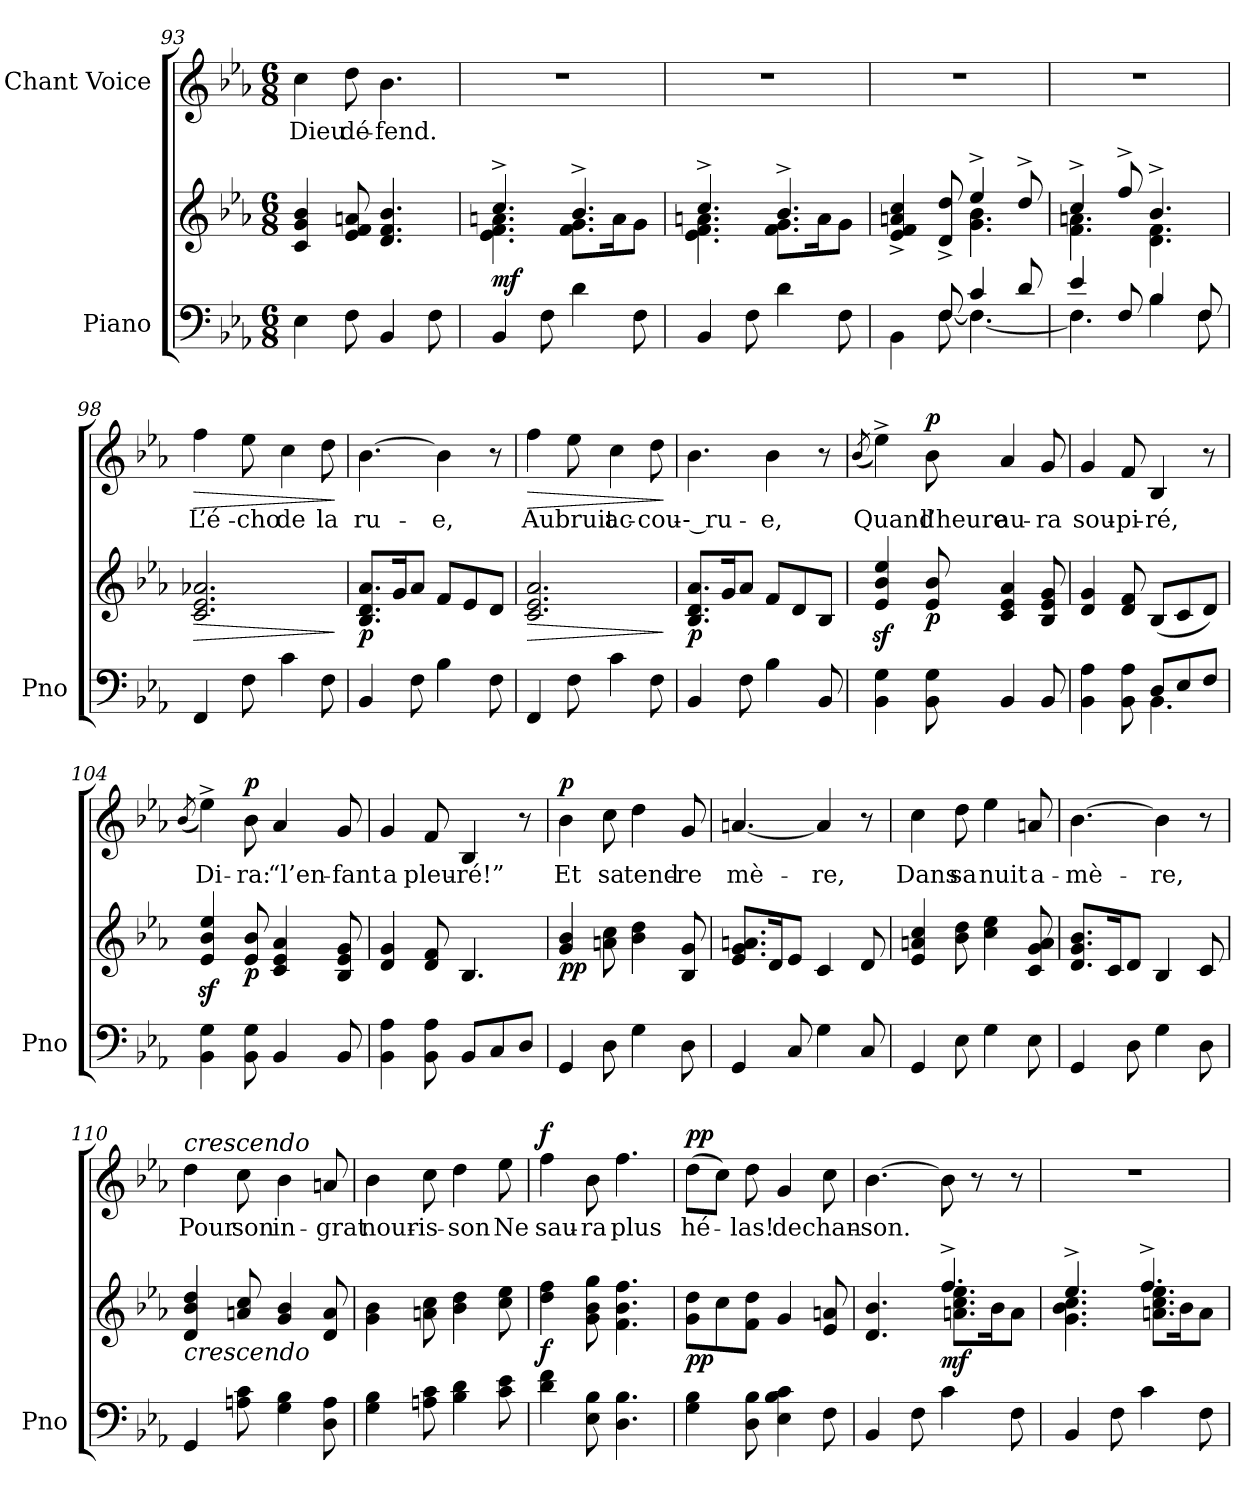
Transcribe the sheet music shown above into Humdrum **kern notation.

**kern	**kern	**dynam	**kern	**text	**dynam
*part2	*part2	*part2	*part1	*part1	*part1
*staff3	*staff2	*staff2/3	*staff1	*staff1	*staff1
*I"Piano	*	*	*I"Chant Voice	*	*
*I'Pno	*	*	*	*	*
*clefF4	*clefG2	*	*clefG2	*	*
*k[b-e-a-]	*k[b-e-a-]	*	*k[b-e-a-]	*	*
*M6/8	*M6/8	*	*M6/8	*	*
=93	=93	=93	=93	=93	=93
!	!	!	!	!LO:LY:b	!
4E-\	4c/ 4g/ 4b-/	.	4cc\	Dieu	.
!	!	!	!	!LO:LY:b	!
8F\	8e-/ 8f/ 8an/	.	8dd\	dé-	.
!	!	!	!	!LO:LY:b	!
4BB-/	4.d/ 4.f/ 4.b-/	.	4.b-\	-fend.	.
8F\	.	.	.	.	.
=94	=94	=94	=94	=94	=94
*	*^	*	*	*	*
!	!	!	!LO:DY:b	!	!	!
4BB-/	4.cc^/	4.e-\ 4.f\ 4.an\	mf	2.r	.	.
8F\	.	.	.	.	.	.
4d\	4.b-^/	8.f\ 8.g\L	.	.	.	.
.	.	16a\K	.	.	.	.
8F\	.	8g\J	.	.	.	.
=95	=95	=95	=95	=95	=95	=95
4BB-/	4.cc^/	4.e-\ 4.f\ 4.an\	.	2.r	.	.
8F\	.	.	.	.	.	.
4d\	4.b-^/	8.f\ 8.g\L	.	.	.	.
.	.	16a\K	.	.	.	.
8F\	.	8g\J	.	.	.	.
!!LO:LB:g=z
=96	=96	=96	=96	=96	=96	=96
*^	*	*	*	*	*	*
4BB-\	4ryy	4e-/^> 4f/^> 4an/^> 4cc/^>	4ryy	.	2.r	.	.
8F/	[8F\	8d/^> 8dd/^>	8ryy	.	.	.	.
4c/	4.F\_	4ee-^/	4.g\ 4.b-\	.	.	.	.
8d/	.	8dd^/	.	.	.	.	.
=97	=97	=97	=97	=97	=97	=97	=97
4e-/	4.F\]	4cc^/	4.f\ 4.an\	.	2.r	.	.
8F/	.	8ff^/	.	.	.	.	.
4B-/	4B-\	4.b-^/	4.d\ 4.f\	.	.	.	.
8F/	8F\	.	.	.	.	.	.
*	*	*v	*v	*	*	*	*
=98	=98	=98	=98	=98	=98	=98
!	!	!	!LO:HP:b	!	!LO:LY:b	!LO:HP:b
*v	*v	*	*	*	*	*
4FF/	2.c/ 2.e-/ 2.a-X/	>	4ff\	L’é-	>
!	!	!	!	!LO:LY:b	!
8F\	.	.	8ee-\	-cho	.
!	!	!	!	!LO:LY:b	!
4c\	.	.	4cc\	de	.
!	!	!	!	!LO:LY:b	!
8F\	.	.	8dd\	la	.
.	.	]	.	.	]
=99	=99	=99	=99	=99	=99
!	!	!LO:DY:b	!	!LO:LY:b	!
4BB-/	8.B-/ 8.d/ 8.a-/L	p	[4.b-\	ru-	.
.	16g/K	.	.	.	.
8F\	8a-/J	.	.	.	.
!	!	!	!	!LO:LY:b	!
4B-\	8f/L	.	4b-\]	-e,	.
.	8e-/	.	.	.	.
8F\	8d/J	.	8r	.	.
=100	=100	=100	=100	=100	=100
!	!	!LO:HP:b	!	!LO:LY:b	!LO:HP:b
4FF/	2.c/ 2.e-/ 2.a-/	>	4ff\	Au	>
!	!	!	!	!LO:LY:b	!
8F\	.	.	8ee-\	bruit	.
!	!	!	!	!LO:LY:b	!
4c\	.	.	4cc\	ac-	.
!	!	!	!	!LO:LY:b	!
8F\	.	.	8dd\	-cou-	.
.	.	]	.	.	]
!!LO:LB:g=z
=101	=101	=101	=101	=101	=101
!	!	!LO:DY:b	!	!LO:LY:b	!
4BB-/	8.B-/ 8.d/ 8.a-/L	p	4.b-\	-- ru-	.
.	16g/K	.	.	.	.
8F\	8a-/J	.	.	.	.
!	!	!	!	!LO:LY:b	!
4B-\	8f/L	.	4b-\	-e,	.
.	8d/	.	.	.	.
8BB-/	8B-/J	.	8r	.	.
=102	=102	=102	=102	=102	=102
.	.	.	(8qb-/	.	.
!	!	!LO:DY:b	!	!LO:LY:b	!
4BB-\ 4G\	4e-/z< 4b-/z< 4ee-/z<	other-dynamics	4ee-^\)	Quand	.
!	!	!LO:DY:b	!	!LO:LY:b	!LO:DY:a
8BB-\ 8G\	8e-/ 8b-/	p	8b-\	l’heure	p
!	!	!	!	!LO:LY:b	!
4BB-/	4c/ 4e-/ 4a-/	.	4a-/	au-	.
!	!	!	!	!LO:LY:b	!
8BB-/	8B-/ 8e-/ 8g/	.	8g/	-ra	.
=103	=103	=103	=103	=103	=103
*^	*	*	*	*	*
!	!	!	!	!	!LO:LY:b	!
4BB-\ 4A-\	4ryy	4d/ 4g/	.	4g/	sou-	.
!	!	!	!	!	!LO:LY:b	!
8BB-\ 8A-\	8ryy	8d/ 8f/	.	8f/	-pi-	.
!	!	!	!	!	!LO:LY:b	!
8D/L	4.BB-\	(8B-/L	.	4B-/	-ré,	.
8E-/	.	8c/	.	.	.	.
8F/J	.	8d/J)	.	8r	.	.
*v	*v	*	*	*	*	*
=104	=104	=104	=104	=104	=104
.	.	.	(8qb-/	.	.
!	!	!LO:DY:b	!	!LO:LY:b	!
4BB-\ 4G\	4e-/z< 4b-/z< 4ee-/z<	other-dynamics	4ee-^\)	Di-	.
!	!	!LO:DY:b	!	!LO:LY:b	!LO:DY:a
8BB-\ 8G\	8e-/ 8b-/	p	8b-\	-ra:	p
!	!	!	!	!LO:LY:b	!
4BB-/	4c/ 4e-/ 4a-/	.	4a-/	“l’en-	.
!	!	!	!	!LO:LY:b	!
8BB-/	8B-/ 8e-/ 8g/	.	8g/	-fant	.
=105	=105	=105	=105	=105	=105
!	!	!	!	!LO:LY:b	!
4BB-\ 4A-\	4d/ 4g/	.	4g/	a	.
!	!	!	!	!LO:LY:b	!
8BB-\ 8A-\	8d/ 8f/	.	8f/	pleu-	.
!	!	!	!	!LO:LY:b	!
8BB-/L	4.B-/	.	4B-/	-ré!”	.
8C/	.	.	.	.	.
8D/J	.	.	8r	.	.
!!LO:PB:g=z
=106	=106	=106	=106	=106	=106
!	!	!LO:DY:b	!	!LO:LY:b	!LO:DY:a
4GG/	4g/ 4b-/	pp	4b-\	Et	p
!	!	!	!	!LO:LY:b	!
8D\	8an\ 8cc\	.	8cc\	sa	.
!	!	!	!	!LO:LY:b	!
4G\	4b-\ 4dd\	.	4dd\	tend-	.
!	!	!	!	!LO:LY:b	!
8D\	8B-/ 8g/	.	8g/	-re	.
=107	=107	=107	=107	=107	=107
!	!	!	!	!LO:LY:b	!
4GG/	8.e-/ 8.g/ 8.an/L	.	[4.an/	mè-	.
.	16d/K	.	.	.	.
8C/	8e-/J	.	.	.	.
!	!	!	!	!LO:LY:b	!
4G\	4c/	.	4a/]	-re,	.
8C/	8d/	.	8r	.	.
=108	=108	=108	=108	=108	=108
!	!	!	!	!LO:LY:b	!
4GG/	4e-/ 4an/ 4cc/	.	4cc\	Dans	.
!	!	!	!	!LO:LY:b	!
8E-\	8b-\ 8dd\	.	8dd\	sa	.
!	!	!	!	!LO:LY:b	!
4G\	4cc\ 4ee-\	.	4ee-\	nuit	.
!	!	!	!	!LO:LY:b	!
8E-\	8c/ 8g/ 8a/	.	8an/	a-	.
=109	=109	=109	=109	=109	=109
!	!	!	!	!LO:LY:b	!
4GG/	8.d/ 8.g/ 8.b-/L	.	[4.b-\	-mè-	.
.	16c/K	.	.	.	.
8D\	8d/J	.	.	.	.
!	!	!	!	!LO:LY:b	!
4G\	4B-/	.	4b-\]	-re,	.
8D\	8c/	.	8r	.	.
=110	=110	=110	=110	=110	=110
!	!	!	!LO:TX:a:i:t=crescendo	!	!
!	!LO:TX:b:i:t=crescendo	!	!	!	!
!	!	!	!	!LO:LY:b	!
4GG/	4d/ 4b-/ 4dd/	.	4dd\	Pour	.
!	!	!	!	!LO:LY:b	!
8An\ 8c\	8an/ 8cc/	.	8cc\	son	.
!	!	!	!	!LO:LY:b	!
4G\ 4B-\	4g/ 4b-/	.	4b-\	in-	.
!	!	!	!	!LO:LY:b	!
8D\ 8A\	8d/ 8a/	.	8an/	-grat	.
!!LO:LB:g=z
=111	=111	=111	=111	=111	=111
!	!	!	!	!LO:LY:b	!
4G\ 4B-\	4g\ 4b-\	.	4b-\	nour-	.
!	!	!	!	!LO:LY:b	!
8An\ 8c\	8an\ 8cc\	.	8cc\	-is-	.
!	!	!	!	!LO:LY:b	!
4B-\ 4d\	4b-\ 4dd\	.	4dd\	-son	.
!	!	!	!	!LO:LY:b	!
8c\ 8e-\	8cc\ 8ee-\	.	8ee-\	Ne	.
=112	=112	=112	=112	=112	=112
!	!	!LO:DY:b	!	!LO:LY:b	!LO:DY:a
4d\ 4f\	4dd\ 4ff\	f	4ff\	sau-	f
!	!	!	!	!LO:LY:b	!
8E-\ 8B-\	8g\ 8b-\ 8gg\	.	8b-\	-ra	.
!	!	!	!	!LO:LY:b	!
4.D\ 4.B-\	4.f\ 4.b-\ 4.ff\	.	4.ff\	plus	.
=113	=113	=113	=113	=113	=113
!	!	!LO:DY:b	!	!LO:LY:b	!LO:DY:a
4G\ 4B-\	8g\ 8dd\L	pp	(8dd\L	hé-	pp
.	8cc\	.	8cc\J)	.	.
!	!	!	!	!LO:LY:b	!
8D\ 8B-\	8f\ 8dd\J	.	8dd\	-las!	.
!	!	!	!	!LO:LY:b	!
4E-\ 4B-\ 4c\	4g/	.	4g/	de	.
!	!	!	!	!LO:LY:b	!
8F\	8e-/ 8an/	.	8cc\	chan-	.
=114	=114	=114	=114	=114	=114
*	*^	*	*	*	*
!	!	!	!	!	!LO:LY:b	!
4BB-/	4.d/ 4.b-/	4ryy	.	[4.b-\	-son.	.
8F\	.	8ryy	.	.	.	.
!	!	!	!LO:DY:b	!	!	!
4c\	4.ff^/	8.an\ 8.cc\ 8.ee-\L	mf	8b-\]	.	.
.	.	.	.	8r	.	.
.	.	16b-\K	.	.	.	.
8F\	.	8a\J	.	8r	.	.
=115	=115	=115	=115	=115	=115	=115
4BB-/	4.ee-^/	4.g\ 4.b-\ 4.cc\	.	2.r	.	.
8F\	.	.	.	.	.	.
4c\	4.ff^/	8.an\ 8.cc\ 8.ee-\L	.	.	.	.
.	.	16b-\K	.	.	.	.
8F\	.	8a\J	.	.	.	.
*	*v	*v	*	*	*	*
=	=	=	=	=	=
*-	*-	*-	*-	*-	*-
